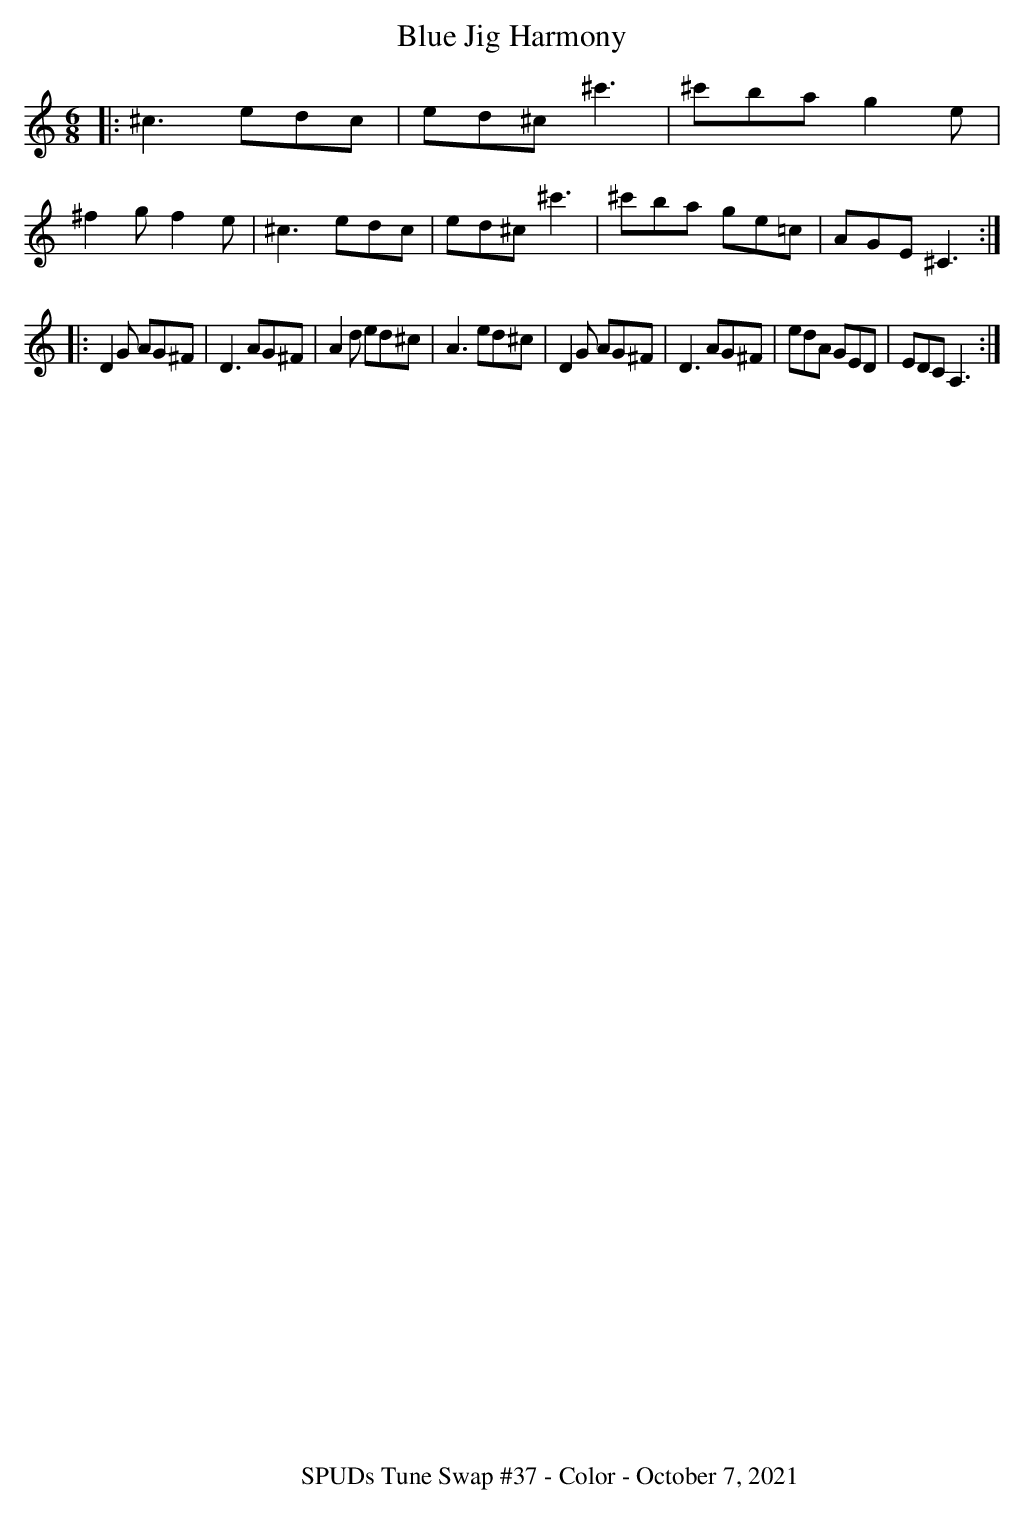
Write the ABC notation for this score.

X:1
T:Blue Jig Harmony
M:6/8
L:1/8
K:Am
|: ^c3 edc | ed^c ^c'3 | ^c'ba g2e | ^f2g f2e |\
 ^c3 edc | ed^c ^c'3 | ^c'ba ge=c | AGE ^C3 :|
 |: D2G AG^F | D3 AG^F | A2d ed^c | A3 ed^c |\
 D2G AG^F | D3 AG^F | edA GED | EDC A,3 :|
